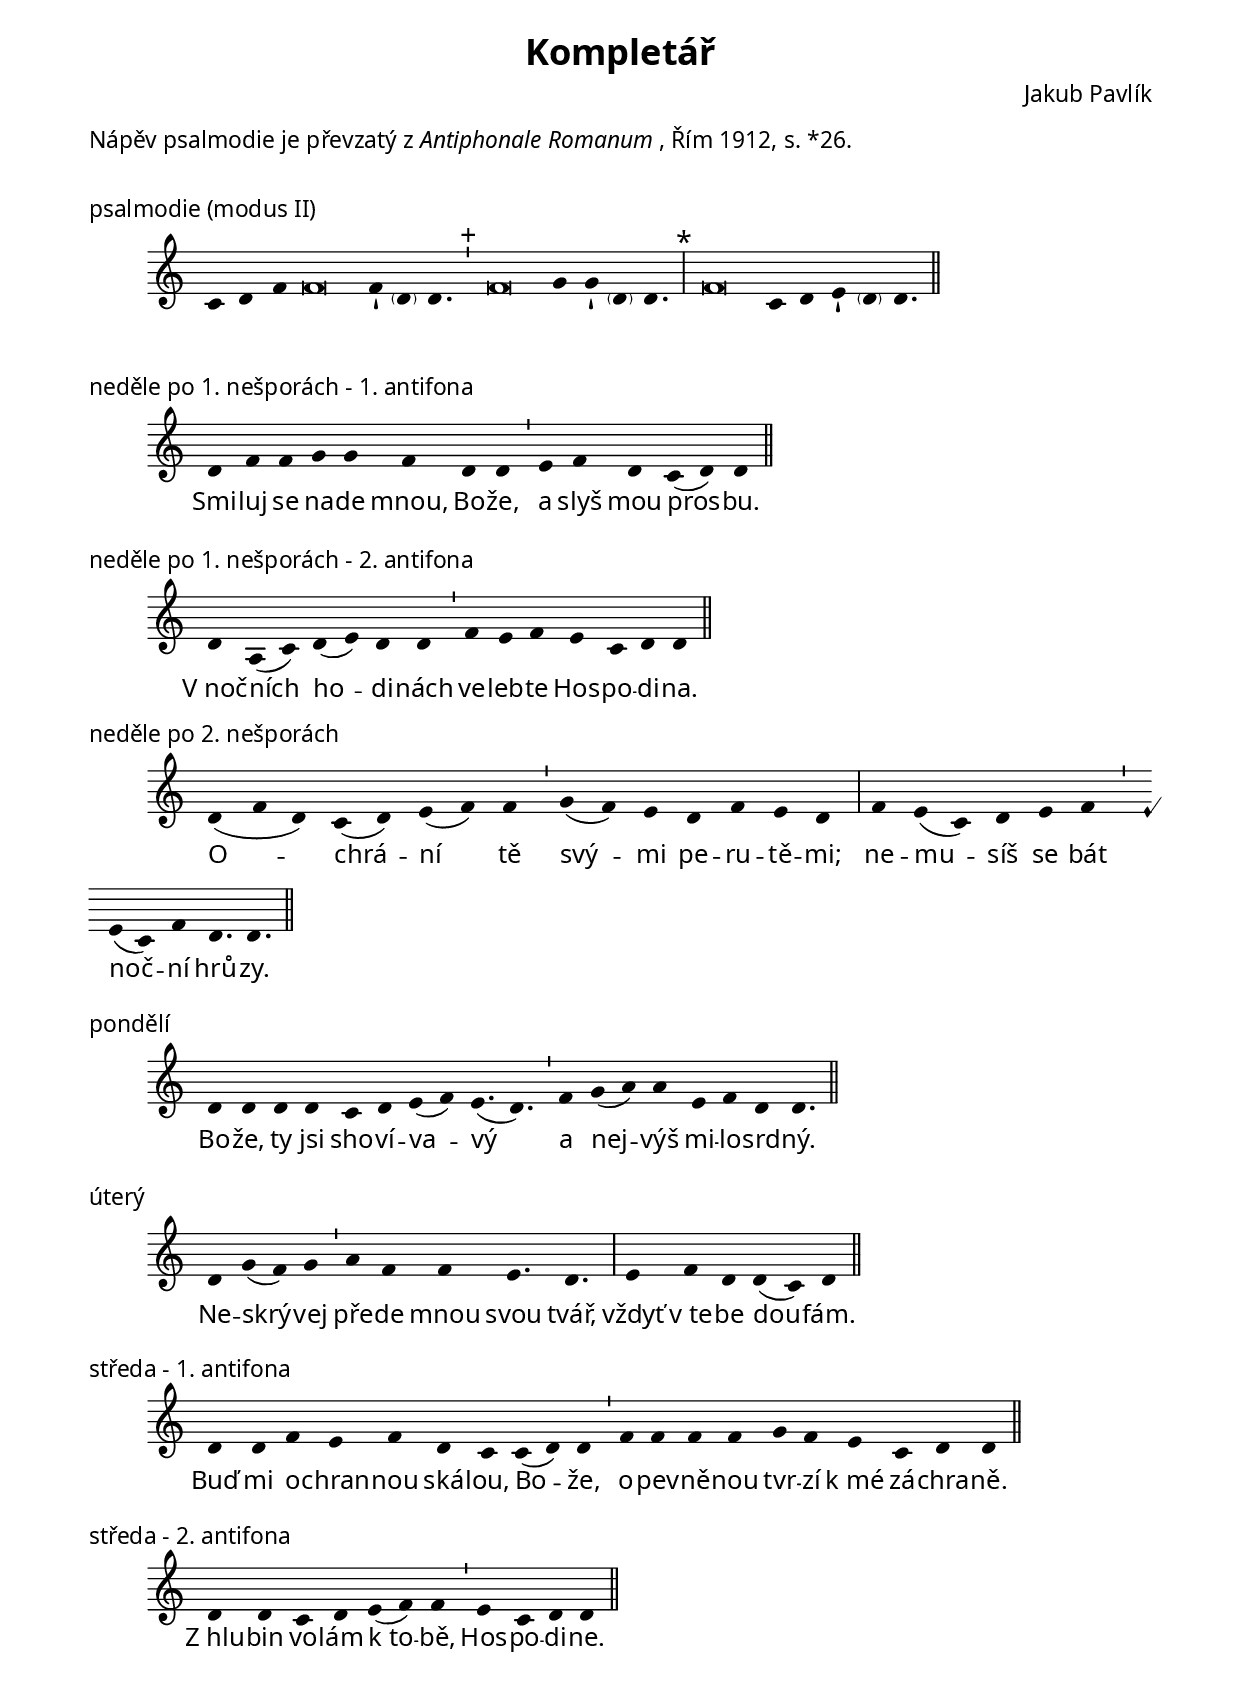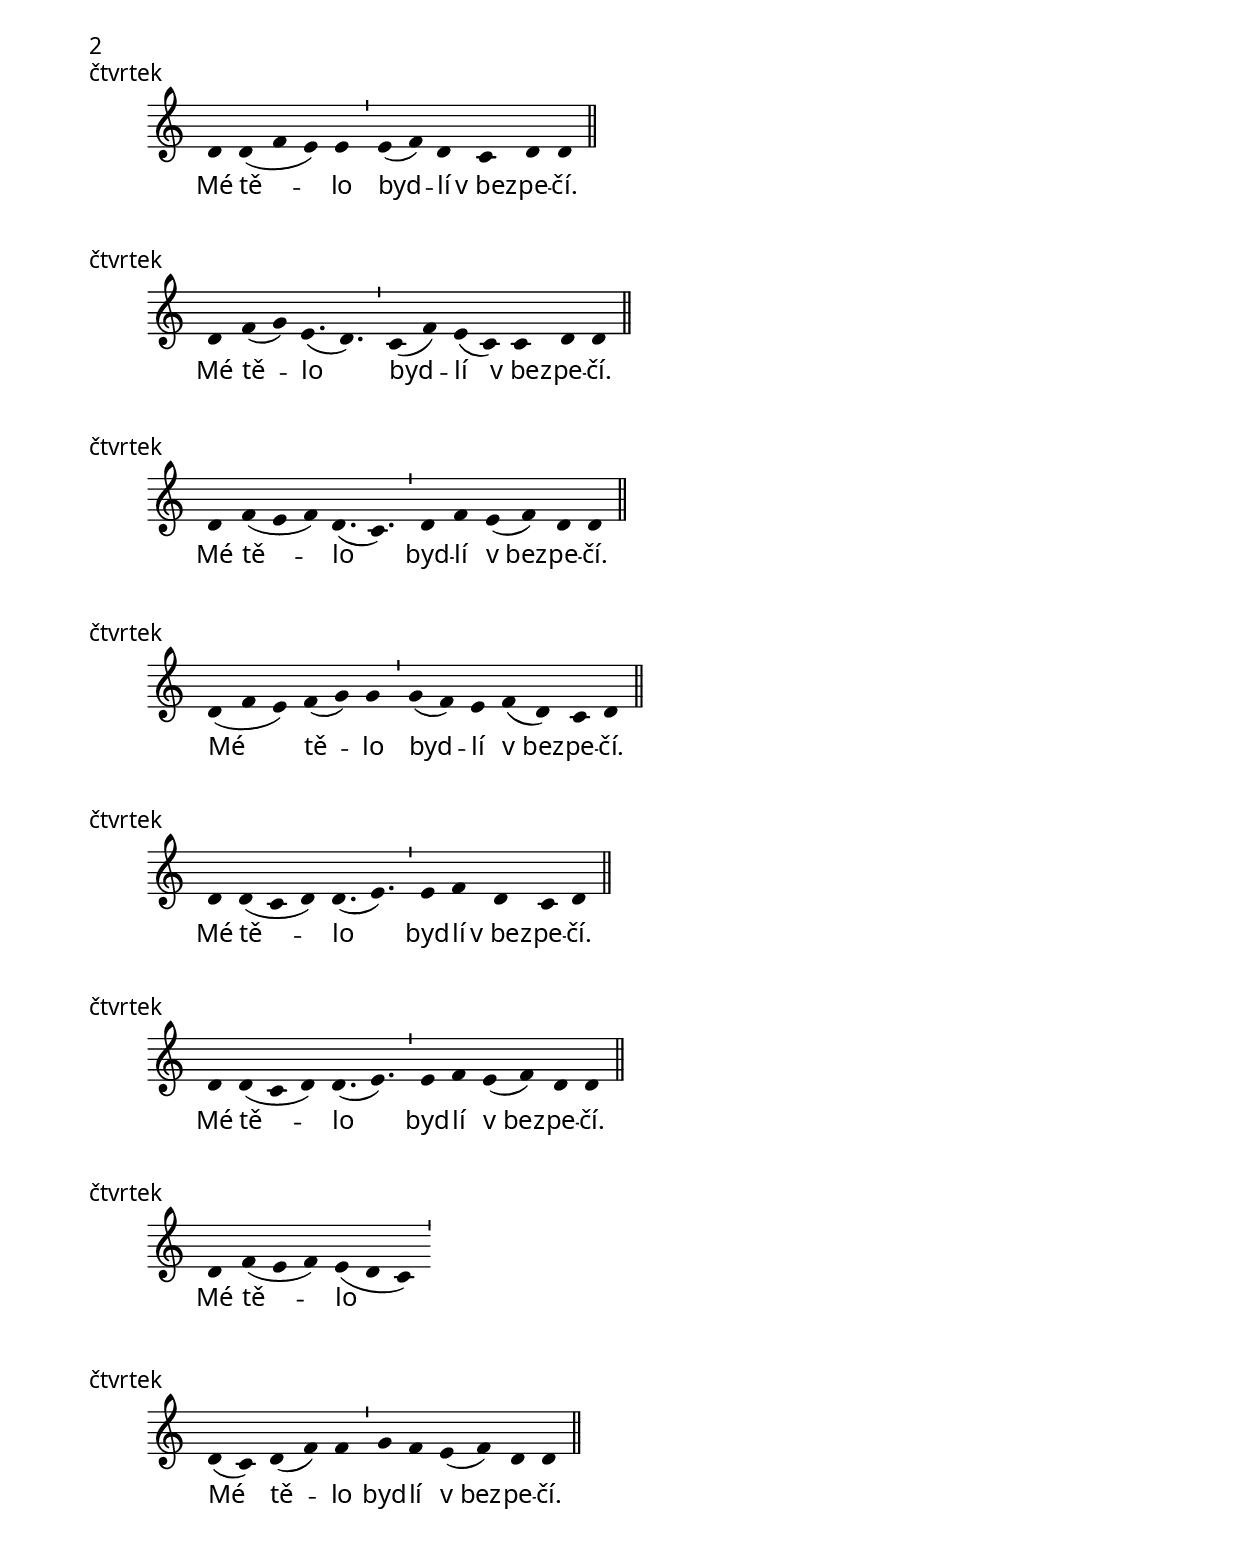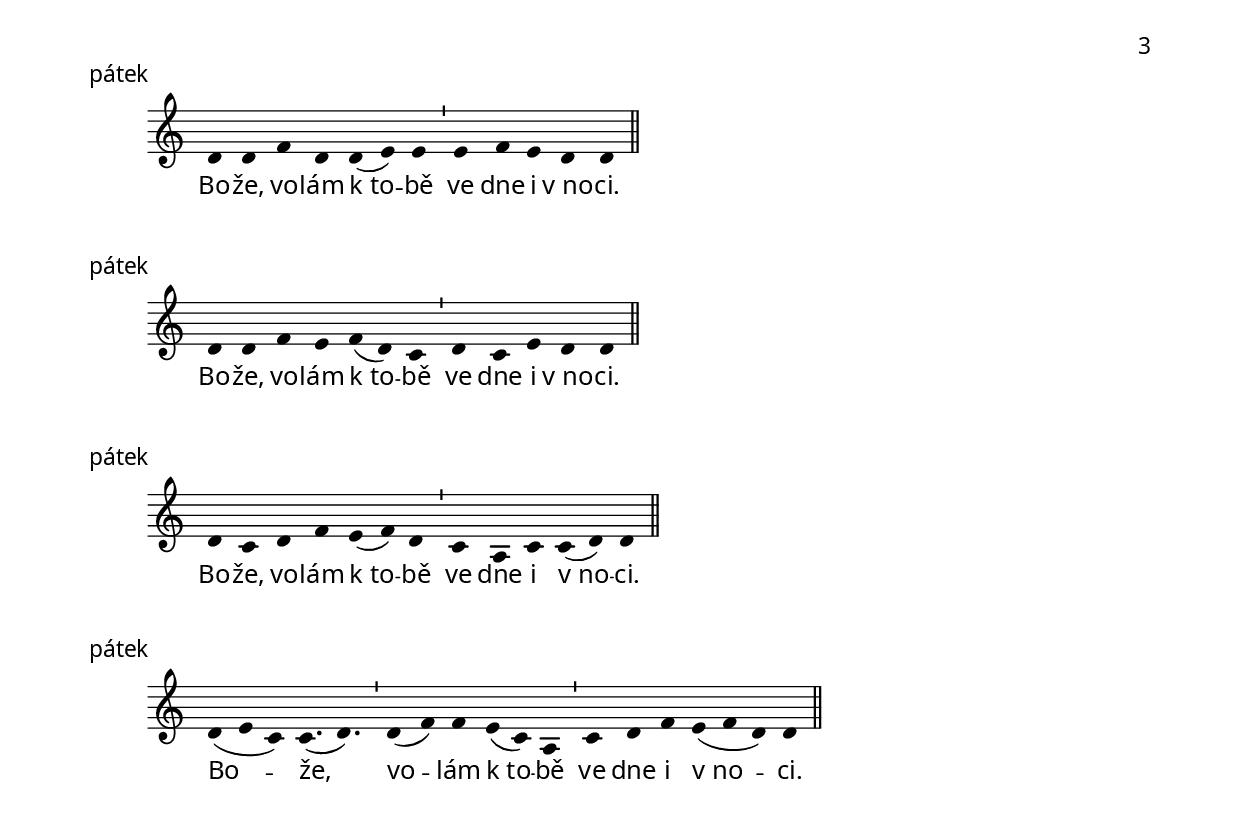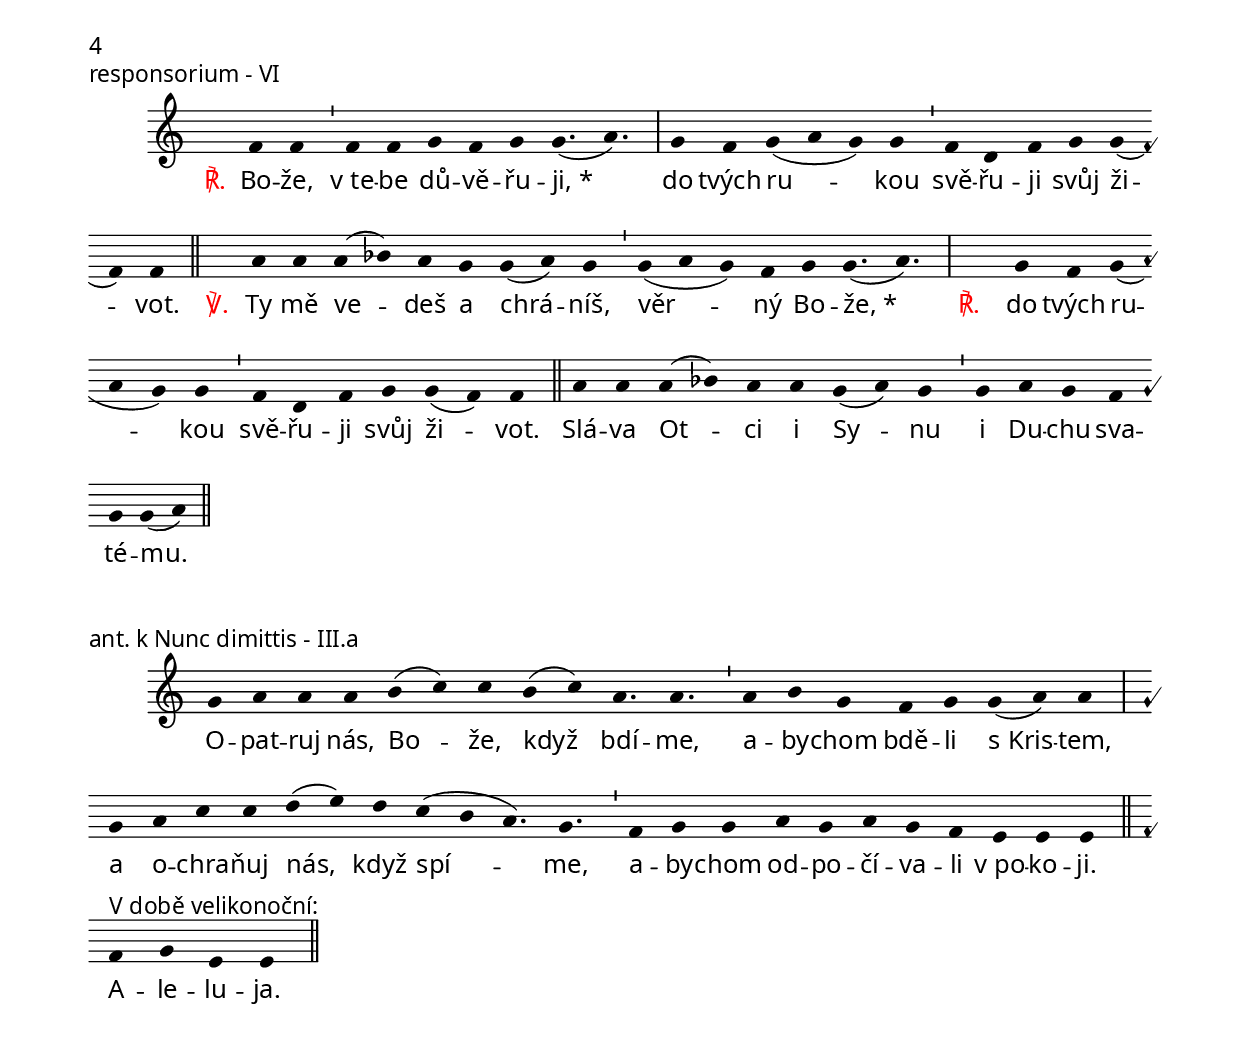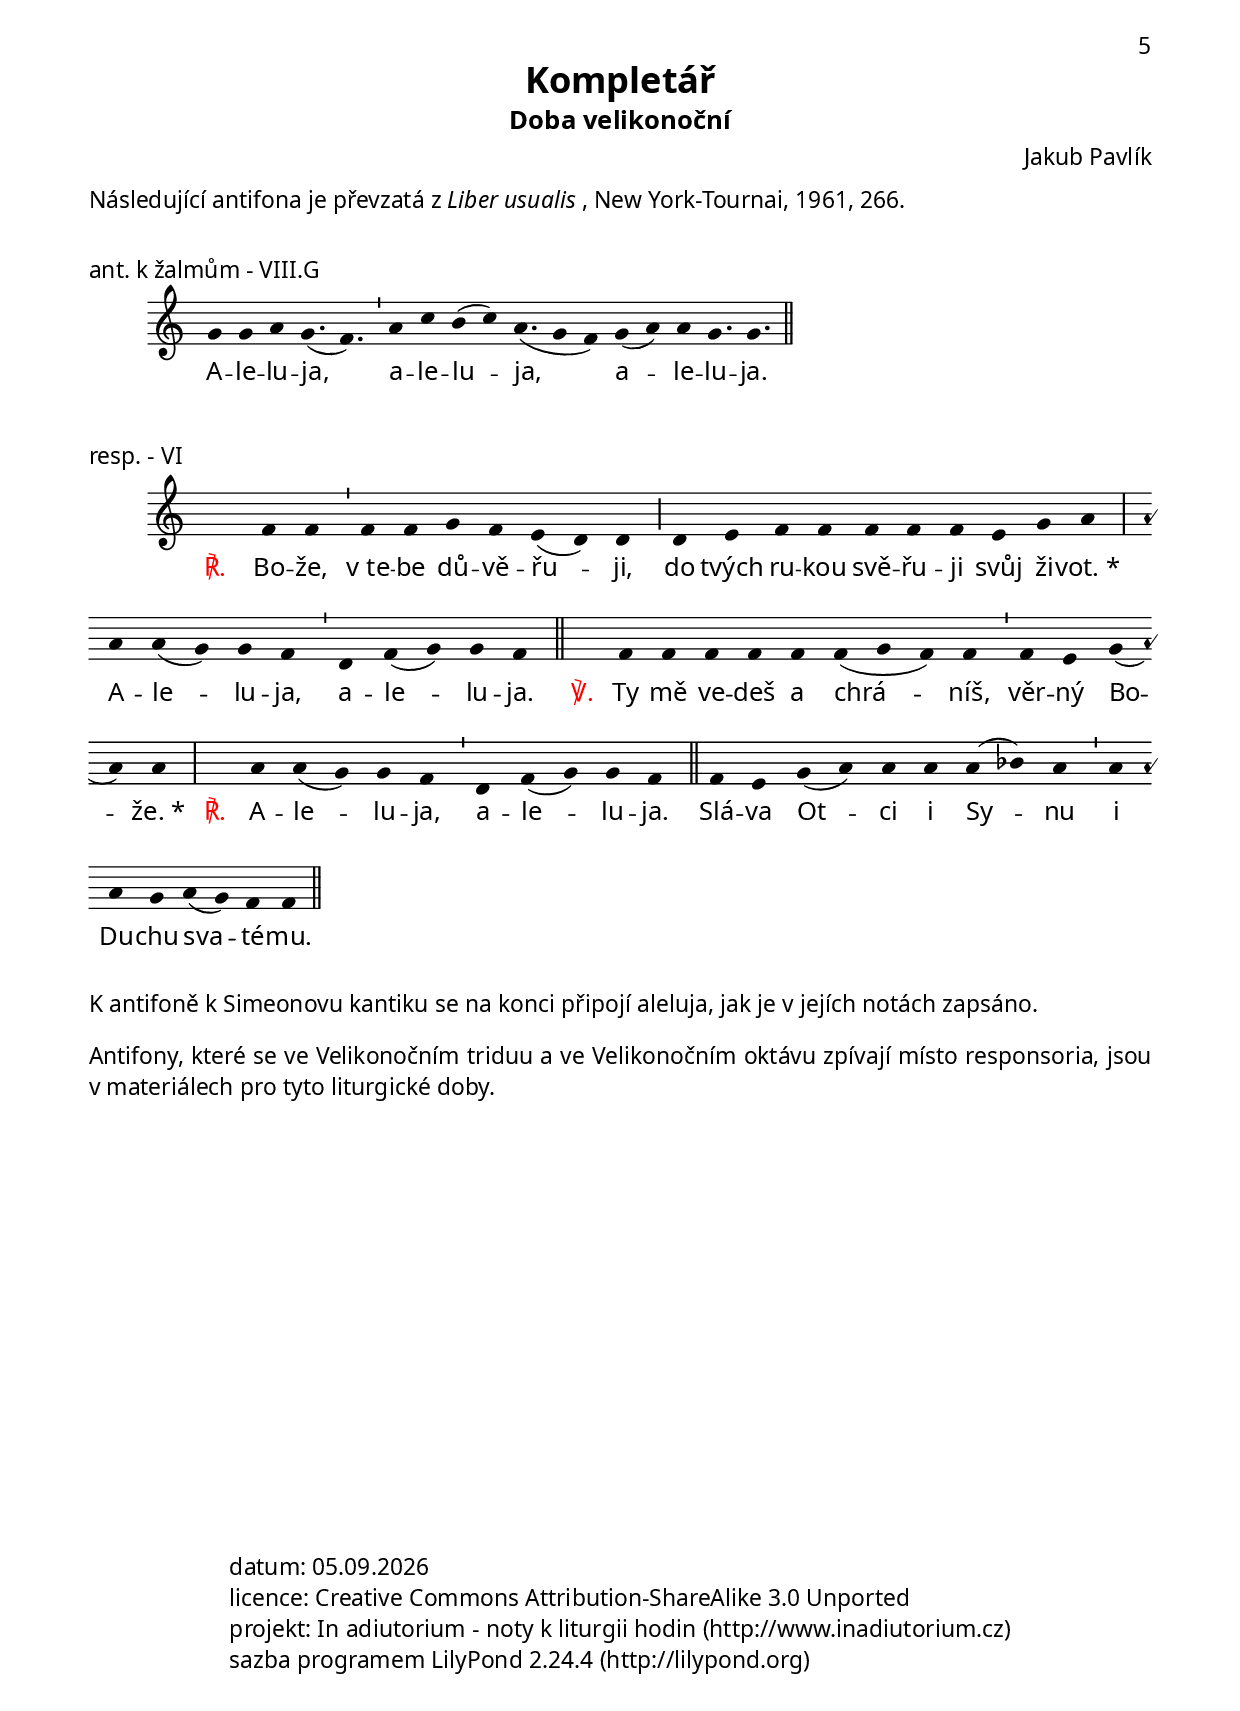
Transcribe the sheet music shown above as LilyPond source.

\version "2.12.3"

\header {
  title = "Kompletář"
  composer = "Jakub Pavlík"
}

\include "spolecne.ly"
\include "dilyresponsorii.ly"

\paper {
  ragged-bottom=##t
  ragged-last-bottom=##t
  
  % kvuli poznamce na zacatku, aby se k ni neprilepil titulek prvni antifony
  markup-markup-spacing #'minimum-distance = #5
}

\markup {
  \wordwrap {
    Nápěv psalmodie je převzatý z \italic{Antiphonale Romanum}, Řím 1912, s. *26.
  }
}

\score {
  \relative c' {
    \choralniRezim
    
    c d f f\breve f4-| \parenthesize d d4. \barMin \mark "+"
    f\breve g4 g-| \parenthesize d d4. \barMax \mark "*"
    f\breve c4 d e-| \parenthesize d d4. \barFinalis
  }
  \header {
    quid = "psalmodie"
    modus = "II"
    differentia = ""
    piece = "psalmodie (modus II)"
    id = "psalmodie"
  }
}

\score {
  \relative c' {
    \choralniRezim

    d4 f f g g f d d \barMin e f d c( d) d \barFinalis
  }
  \addlyrics {
    Smi -- luj se na -- de mnou, Bo -- že, a slyš mou pros -- bu.
  }
  \header {
    quid = "1. ant."
    modus = "II"
    differentia = "D"
    piece = "neděle po 1. nešporách - 1. antifona"
    id = "nei1"
  }
}

\score {
  \relative c' {
    \choralniRezim
    d4 a( c) d( e) d d \barMin
    f4 e f e c d d4 \barFinalis
  }
  \addlyrics {
    V_noč -- ních ho -- di -- nách ve -- leb -- te Hos -- po -- di -- na.
  }
  \header {
    quid = "2. ant."
    modus = "II"
    differentia = "D"
    piece = "neděle po 1. nešporách - 2. antifona"
    id = "nei2"
  }
}

\score {
  \relative c' {
    \choralniRezim
    d4( f d) c( d) e( f) f \barMin
    g( f) e d f e d \barMax
    f e( c) d e f \barMin
    e( c) f d4. d4. \barFinalis
  }
  \addlyrics {
    O -- chrá -- ní tě svý -- mi pe -- ru -- tě -- mi;
    ne -- mu -- síš se bát noč -- ní hrů -- zy.
  }
  \header {
    quid = "ant."
    modus = "II"
    differentia = "D"
    piece = "neděle po 2. nešporách"
    id = "neii"
  }
}

\score {
  \relative c' {
    \choralniRezim
    d4 d d d c d e( f) e4.( d) \barMin f4 g( a) a e f d d4. \barFinalis
  }
  \addlyrics {
    Bo -- že, ty jsi sho -- ví -- va -- vý a nej -- výš mi -- lo -- srd -- ný.
  }
  \header {
    quid = "ant."
    modus = "II"
    differentia = "D"
    piece = "pondělí"
    id = "po"
  }
}

\score {
  \relative c' {
    \choralniRezim
    d4 g( f) g \barMin a f f e4. d \barMax
    e4 f d d( c) d \barFinalis
  }
  \addlyrics {
    Ne -- skrý -- vej pře -- de mnou svou tvář,
    vždyť v_te -- be dou -- fám.
  }
  \header {
    quid = "ant."
    modus = "II"
    differentia = "D"
    piece = "úterý"
    id = "ut"
  }
}

\score {
  \relative c' {
    \choralniRezim
    d4 d f e f d c c( d) d \barMin
    f f f f g f e c d d \barFinalis
  }
  \addlyrics {
    Buď mi o -- chran -- nou ská -- lou, Bo -- že,
    o -- pev -- ně -- nou tvr -- zí k_mé zá -- chra -- ně.
  }
  \header {
    quid = "1. ant."
    modus = "II"
    differentia = "D"
    piece = "středa - 1. antifona"
    id = "st1"
  }
}

\score {
  \relative c' {
    \choralniRezim
    d4 d c d e( f) f \barMin
    e c d d \barFinalis
  }
  \addlyrics {
    Z_hlu -- bin vo -- lám k_to -- bě, Hos -- po -- di -- ne.
  }
  \header {
    quid = "2. ant."
    modus = "II"
    differentia = "D"
    piece = "středa - 2. antifona"
    id = "st2"
  }
}

\pageBreak

\score {
  \relative c' {
    \choralniRezim
    d4 d( f e) e \barMin e( f) d c d d \barFinalis
  }
  \addlyrics {
    Mé tě -- lo byd -- lí v_bez -- pe -- čí.
  }
  \header {
    quid = "ant."
    modus = "II"
    differentia = "D"
    piece = "čtvrtek"
    id = "ct"
  }
}

\score {
  \relative c' {
    \choralniRezim
    d4 f( g) e4.( d) \barMin
    c4( f) e( c) c d d \barFinalis
  }
  \addlyrics {
    Mé tě -- lo byd -- lí v_bez -- pe -- čí.
  }
  \header {
    quid = "ant."
    modus = "II"
    differentia = "D"
    piece = "čtvrtek"
    id = ""
  }
}

\score {
  \relative c' {
    \choralniRezim
    d4 f( e f) d4.( c) \barMin
    d4 f e( f) d d \barFinalis
  }
  \addlyrics {
    Mé tě -- lo byd -- lí v_bez -- pe -- čí.
  }
  \header {
    quid = "ant."
    modus = "II"
    differentia = "D"
    piece = "čtvrtek"
    id = ""
  }
}

\score {
  \relative c' {
    \choralniRezim
    d4( f e) f( g) g \barMin
    g( f) e f( d) c d \barFinalis
  }
  \addlyrics {
    Mé tě -- lo byd -- lí v_bez -- pe -- čí.
  }
  \header {
    quid = "ant."
    modus = "II"
    differentia = "D"
    piece = "čtvrtek"
    id = ""
  }
}

\score {
  \relative c' {
    \choralniRezim
    d4 d( c d) d4.( e) \barMin
    e4 f d c d \barFinalis
  }
  \addlyrics {
    Mé tě -- lo byd -- lí v_bez -- pe -- čí.
  }
  \header {
    quid = "ant."
    modus = "II"
    differentia = "D"
    piece = "čtvrtek"
    id = ""
  }
}

\score {
  \relative c' {
    \choralniRezim
    d4 d( c d) d4.( e) \barMin
    e4 f e( f) d d \barFinalis
  }
  \addlyrics {
    Mé tě -- lo byd -- lí v_bez -- pe -- čí.
  }
  \header {
    quid = "ant."
    modus = "II"
    differentia = "D"
    piece = "čtvrtek"
    id = ""
  }
}

\score {
  \relative c' {
    \choralniRezim
    d4 f( e f) e( d c) \barMin
  }
  \addlyrics {
    Mé tě -- lo byd -- lí v_bez -- pe -- čí.
  }
  \header {
    quid = "ant."
    modus = "II"
    differentia = "D"
    piece = "čtvrtek"
    id = ""
  }
}

\score {
  \relative c' {
    \choralniRezim
    d4( c) d( f) f \barMin
    g f e( f) d d \barFinalis
  }
  \addlyrics {
    Mé tě -- lo byd -- lí v_bez -- pe -- čí.
  }
  \header {
    quid = "ant."
    modus = "II"
    differentia = "D"
    piece = "čtvrtek"
    id = ""
  }
}

\pageBreak

\score {
  \relative c' {
    \choralniRezim
    d4 d f d d( e) e \barMin e f e d d \barFinalis
  }
  \addlyrics {
    Bo -- že, vo -- lám k_to -- bě ve dne i v_no -- ci.
  }
  \header {
    quid = "ant."
    modus = "II"
    differentia = "D"
    piece = "pátek"
    id = "pa"
  }
}

\score {
  \relative c' {
    \choralniRezim
    d4 d f e f( d) c \barMin
    d c e d d \barFinalis
  }
  \addlyrics {
    Bo -- že, vo -- lám k_to -- bě ve dne i v_no -- ci.
  }
  \header {
    quid = "ant."
    modus = "II"
    differentia = "D"
    piece = "pátek"
    id = ""
  }
}

\score {
  \relative c' {
    \choralniRezim
    d4 c d f e( f) d \barMin
    c a c c( d) d \barFinalis
  }
  \addlyrics {
    Bo -- že, vo -- lám k_to -- bě ve dne i v_no -- ci.
  }
  \header {
    quid = "ant."
    modus = "II"
    differentia = "D"
    piece = "pátek"
    id = ""
  }
}

\score {
  \relative c' {
    \choralniRezim
    d4( e c) c4.( d) \barMin
    d4( f) f e( c) a \barMin
    c d f e( f d) d \barFinalis
  }
  \addlyrics {
    Bo -- že, vo -- lám k_to -- bě ve dne i v_no -- ci.
  }
  \header {
    quid = "ant."
    modus = "II"
    differentia = "D"
    piece = "pátek"
    id = ""
  }
}

\pageBreak

\score {
  \relative c' {
    \choralniRezim
    
    % R
    \neviditelna f
    f4 f \barMin f f g f g g4.( a) \barMax
    g4 f g( a g) g \barMin f d f g g( f) f \barFinalis
    % V
    \neviditelna a
    a4 a a( bes) a g g( a) g \barMin g( a g) f g g4.( a) \barMax
    % R
    \neviditelna g
    g4 f g( a g) g \barMin f d f g g( f) f \barFinalis
    % Slava
    \respVIdoxologie \barFinalis
  }
  \addlyrics {
    \Response Bo -- že, v_te -- be dů -- vě -- řu -- ji,_*
    do tvých ru -- kou svě -- řu -- ji svůj ži -- vot.
    \Verse Ty mě ve -- deš a chrá -- níš, věr -- ný Bo -- že,_*
    \Response do tvých ru -- kou svě -- řu -- ji svůj ži -- vot.
    \textRespDoxologie
  }
  \header {
    quid = "resp."
    modus = "VI"
    piece = "responsorium - VI"
    id = "resp"
  }
}

\score {
  \relative c'' {
    \choralniRezim
    g4 a a a b( c) c b( c) a4. a \barMin
    a4 b g f g g( a) a \barMax
    g a c c d( e) d c( b a4.) g \barMin
    f4 g g a g a g f e e e \barFinalis
    f^\markup{V době velikonoční:} g e e \barFinalis
  }
  \addlyrics {
    O -- pat -- ruj nás, Bo -- že, když bdí -- me,
    a -- by -- chom bdě -- li s_Kris -- tem,
    a o -- chra -- ňuj nás, když spí -- me,
    a -- by -- chom od -- po -- čí -- va -- li v_po -- ko -- ji.
    A -- le -- lu -- ja.
  }
  \header {
    quid = "ant. k Nunc dimittis"
    modus = "III"
    differentia = "a" 
    psalmus = "Nunc dimittis"
    piece = \markup {\sestavTitulekBezZalmu}
    id = "sim"
  }
}
  
\bookpart {
  \header {
    subtitle = "Doba velikonoční" 
  }
  
  % Tato cast obsahuje mene not a proto je lepsi, aby se, narozdil
  % od prvni casti, noty neroztahovaly na celou stranku, ale byly
  % nakupene nahore:
  \paper {
    ragged-bottom=##f
    ragged-last-bottom=##t
  }
  
  \markup {Následující antifona je převzatá z \italic{Liber usualis}, New York-Tournai, 1961, 266.}
  
  \score {
    \relative c'' {
      \choralniRezim
      g4 g a g4.( f) \barMin
      a4 c b( c) a4.( g4 f)
      g( a) a g4. g \barFinalis
    }
    \addlyrics {
      A -- le -- lu -- ja,
      a -- le -- lu -- ja,
      a -- le -- lu -- ja.
    }
    \header {
      quid = "ant. k žalmům"
      modus = "VIII"
      differentia = "G" 
      psalmus = ""
      id = "pasch"
      piece = \markup {\sestavTitulekBezZalmu}
      fons = "Liber usualis, New York-Tournai, 1961, 266."
    }
  }
  
  \score {
    \relative c' {
      \choralniRezim
      
      % R
      \neviditelna f
      f4 f \barMin f f g f e( d) d \barMaior
      d e f f f f f e g a \barMax
      \respVIalelujaResponsum \barFinalis
      % V
      \neviditelna f
      f4 f f f f f( g f) f \barMin f e g( a) a \barMax
      % R
      \neviditelna a
      \respVIalelujaResponsum \barFinalis
      % Slava
      \respVIalelujaDoxologie \barFinalis
    }
    \addlyrics {
      \Response Bo -- že, v_te -- be dů -- vě -- řu -- ji,
      do tvých ru -- kou svě -- řu -- ji svůj ži -- vot._* \textRespAleluja
      \Verse Ty mě ve -- deš a chrá -- níš, věr -- ný Bo -- že._*
      \Response \textRespAleluja
      \textRespDoxologie
    }
    \header {
      quid = "resp."
      modus = "VI"
      id = "paschresp"
      piece = \markup {\sestavTitulekResp}
    }
  }
  
  \markup\justify {K antifoně k Simeonovu kantiku se na konci připojí aleluja,
  jak je v jejích notách zapsáno.}
  
  \markup\justify {Antifony, které se ve Velikonočním triduu
  a ve Velikonočním oktávu zpívají místo responsoria, jsou
  "v materiálech" pro tyto liturgické doby.}
}